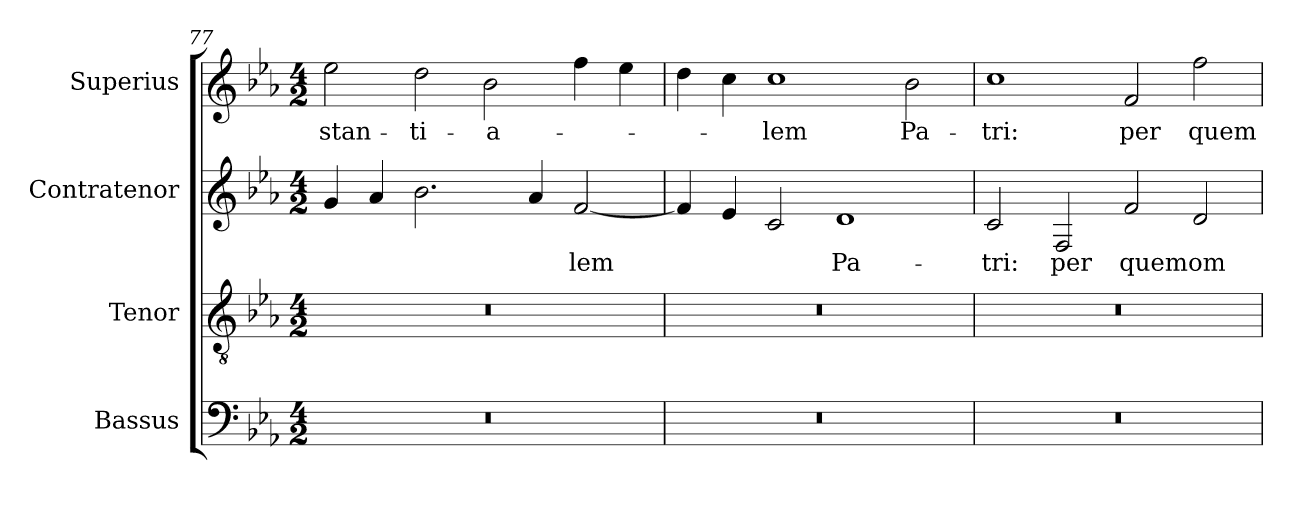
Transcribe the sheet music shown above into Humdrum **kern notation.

**kern	**kern	**kern	**text	**kern	**text
*part4	*part3	*part2	*part2	*part1	*part1
*staff4	*staff3	*staff2	*staff2	*staff1	*staff1
*I"Bassus	*I"Tenor	*I"Contratenor	*	*I"Superius	*
*I'B.	*I'T.	*	*	*	*
*clefF4	*clefGv2	*clefG2	*	*clefG2	*
*	*ITrd7c12	*ITrd7c12	*	*	*
*k[b-e-a-]	*k[b-e-a-]	*k[b-e-a-]	*	*k[b-e-a-]	*
*E-:	*E-:	*E-:	*	*E-:	*
*M4/2	*M4/2	*M4/2	*	*M4/2	*
=77	=77	=77	=77	=77	=77
!LO:N:vis=1	!LO:N:vis=1	!	!	!	!
!	!	!	!	!	!LO:LY:b:color=#000000
0r	0r	4Gi/	.	2ee-i\	-stan-
.	.	4A-i/	.	.	.
!	!	!	!	!	!LO:LY:b:color=#000000
.	.	2.B-i\	.	2ddi\	-ti-
!	!	!	!	!	!LO:LY:b:color=#000000
.	.	.	.	2b-i\	-a-
.	.	4A-i/	.	.	.
!	!	!	!LO:LY:b:color=#000000	!	!
.	.	[<2Fi/	-lem	4ffi\	.
.	.	.	.	4ee-i\	.
=78	=78	=78	=78	=78	=78
!LO:N:vis=1	!LO:N:vis=1	!	!	!	!
0r	0r	4Fi/]	.	4ddi\	.
.	.	4E-i/	.	4cci\	.
!	!	!	!	!	!LO:LY:b:color=#000000
.	.	2Ci/	.	1cci	-lem
!	!	!	!LO:LY:b:color=#000000	!	!
.	.	1Di	Pa-	.	.
!	!	!	!	!	!LO:LY:b:color=#000000
.	.	.	.	2b-i\	Pa-
!!LO:LB:g=z
=79	=79	=79	=79	=79	=79
!LO:N:vis=1	!LO:N:vis=1	!	!	!	!
!	!	!	!LO:LY:b:color=#000000	!	!
!	!	!	!	!	!LO:LY:b:color=#000000
0r	0r	2Ci/	-tri:	1cci	-tri:
!	!	!	!LO:LY:b:color=#000000	!	!
.	.	2FFi/	per	.	.
!	!	!	!LO:LY:b:color=#000000	!	!
!	!	!	!	!	!LO:LY:b:color=#000000
.	.	2Fi/	quem	2fi/	per
!	!	!	!LO:LY:b:color=#000000	!	!
!	!	!	!	!	!LO:LY:b:color=#000000
.	.	2Di/	om-	2ffi\	quem
=	=	=	=	=	=
*-	*-	*-	*-	*-	*-
